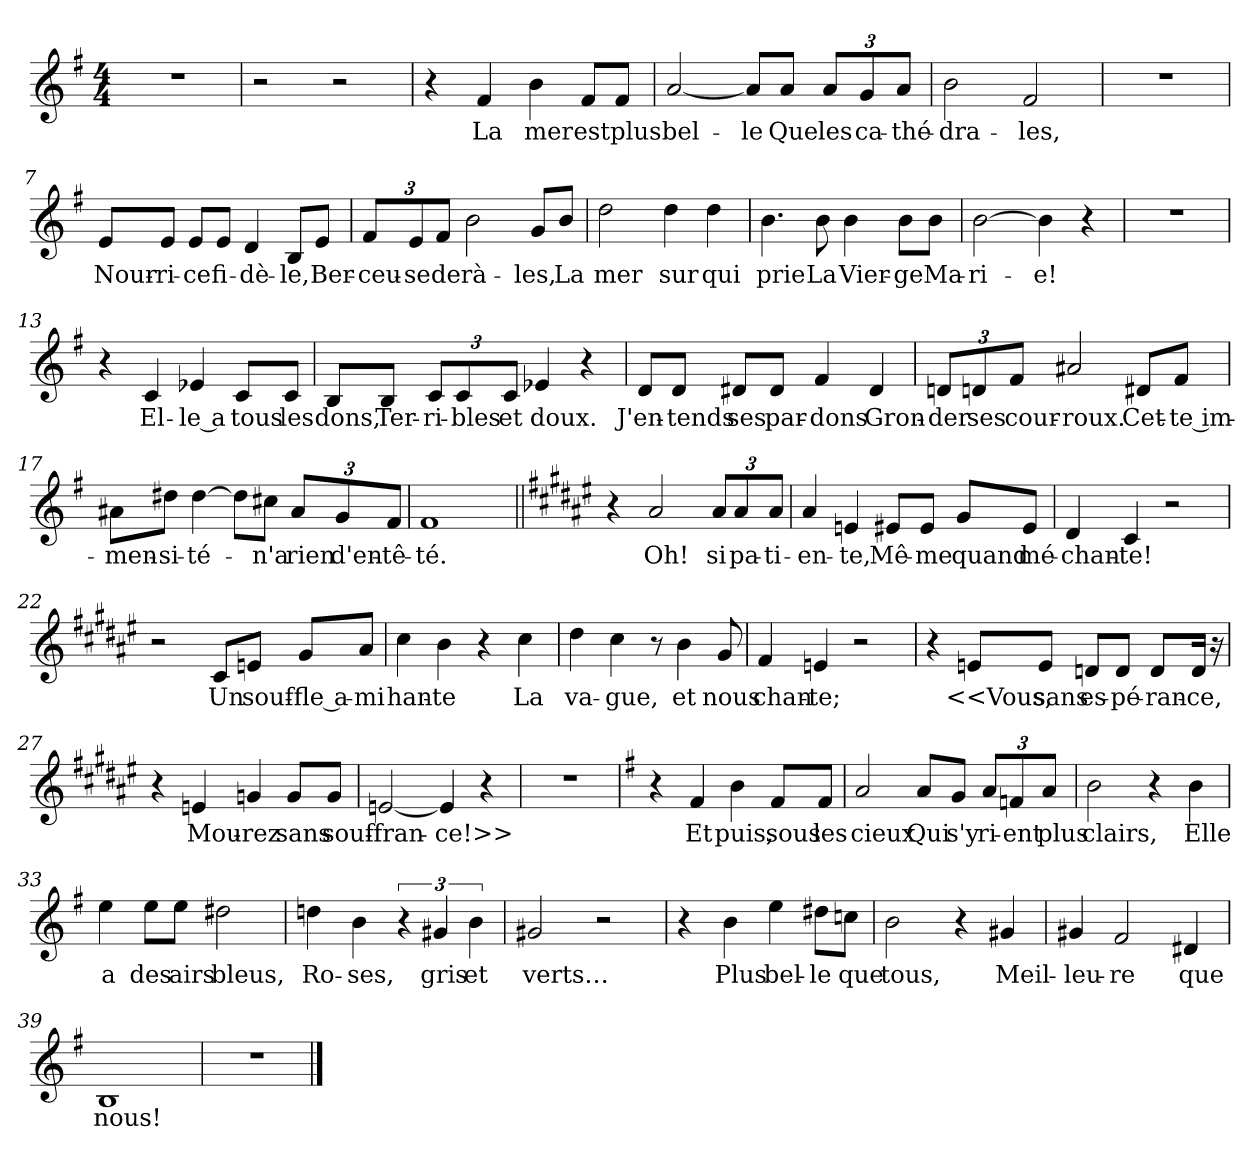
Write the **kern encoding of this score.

**kern	**text
*part1	*part1
*staff1	*staff1
*clefG2	*
*k[f#]	*
*M4/4	*
=1	=1
1r	.
=2	=2
2r	.
2r	.
=3	=3
4r	.
!	!LO:LY:b
4f#/	La
!	!LO:LY:b
4b\	mer
!	!LO:LY:b
8f#/L	est
!	!LO:LY:b
8f#/J	plus
=4	=4
!	!LO:LY:b
[2a/	bel-
!	!LO:LY:b
8a/L]	-le
!	!LO:LY:b
8a/J	Que
!	!LO:LY:b
12a/L	les
!	!LO:LY:b
12g/	ca-
!	!LO:LY:b
12a/J	-thé-
=5	=5
!	!LO:LY:b
2b\	-dra-
!	!LO:LY:b
2f#/	-les,
=6	=6
1r	.
=7	=7
!	!LO:LY:b
8e/L	Nour-
!	!LO:LY:b
8e/J	-ri-
!	!LO:LY:b
8e/L	-ce
!	!LO:LY:b
8e/J	fi-
!	!LO:LY:b
4d/	-dè-
!	!LO:LY:b
8B/L	-le,
!	!LO:LY:b
8e/J	Ber-
=8	=8
!	!LO:LY:b
12f#/L	-ceu-
!	!LO:LY:b
12e/	-se
!	!LO:LY:b
12f#/J	de
!	!LO:LY:b
2b\	rà-
!	!LO:LY:b
8g/L	-les,
!	!LO:LY:b
8b/J	La
!!LO:LB:g=z
=9	=9
!	!LO:LY:b
2dd\	mer
!	!LO:LY:b
4dd\	sur
!	!LO:LY:b
4dd\	qui
=10	=10
!	!LO:LY:b
4.b\	prie
!	!LO:LY:b
8b\	La
!	!LO:LY:b
4b\	Vier-
!	!LO:LY:b
8b\L	-ge
!	!LO:LY:b
8b\J	Ma-
=11	=11
!	!LO:LY:b
[2b\	-ri-
!	!LO:LY:b
4b\]	-e!
4r	.
=12	=12
1r	.
=13	=13
4r	.
!	!LO:LY:b
4c/	El-
!	!LO:LY:b
4e-X/	-le a
!	!LO:LY:b
8c/L	tous
!	!LO:LY:b
8c/J	les
=14	=14
!	!LO:LY:b
8B/L	dons,
!	!LO:LY:b
8B/J	Ter-
!	!LO:LY:b
12c/L	-ri-
!	!LO:LY:b
12c/	-bles
!	!LO:LY:b
12c/J	et
!	!LO:LY:b
4e-X/	doux.
4r	.
!!LO:LB:g=z
=15	=15
!	!LO:LY:b
8d/L	J'en-
!	!LO:LY:b
8d/J	-tends
!	!LO:LY:b
8d#X/L	ses
!	!LO:LY:b
8d#/J	par-
!	!LO:LY:b
4f#/	-dons
!	!LO:LY:b
4d#/	Gron-
=16	=16
!	!LO:LY:b
12dn/L	-der
!	!LO:LY:b
12dn/	ses
!	!LO:LY:b
12f#/J	cour-
!	!LO:LY:b
2a#X/	-roux.
!	!LO:LY:b
8d#X/L	Cet-
!	!LO:LY:b
8f#/J	-te im-
=17	=17
!	!LO:LY:b
8a#X\L	-men-
!	!LO:LY:b
8dd#X\J	-si-
!	!LO:LY:b
[4dd#\	-té-
8dd#\L]	.
!	!LO:LY:b
8cc#X\J	n'a
!	!LO:LY:b
12a#/L	rien
!	!LO:LY:b
12g/	d'en-
!	!LO:LY:b
12f#/J	-tê-
=18	=18
!	!LO:LY:b
1f#	-té.
!!LO:LB:g=z
=19||	=19||
*k[f#c#g#d#a#e#]	*
4r	.
!	!LO:LY:b
2a#/	Oh!
!	!LO:LY:b
12a#/L	si
!	!LO:LY:b
12a#/	pa-
!	!LO:LY:b
12a#/J	-ti-
=20	=20
!	!LO:LY:b
4a#/	-en-
!	!LO:LY:b
4en/	-te,
!	!LO:LY:b
8e#X/L	Mê-
!	!LO:LY:b
8e#/J	-me
!	!LO:LY:b
8g#/L	quand
!	!LO:LY:b
8e#/J	mé-
=21	=21
!	!LO:LY:b
4d#/	-chan-
!	!LO:LY:b
4c#/	-te!
2r	.
=22	=22
2r	.
!	!LO:LY:b
8c#/L	Un
!	!LO:LY:b
8en/J	souf-
!	!LO:LY:b
8g#/L	-fle a-
!	!LO:LY:b
8a#/J	-mi
=23	=23
!	!LO:LY:b
4cc#\	han-
!	!LO:LY:b
4b\	-te
4r	.
!	!LO:LY:b
4cc#\	La
=24	=24
!	!LO:LY:b
4dd#\	va-
!	!LO:LY:b
4cc#\	-gue,
8r	.
!	!LO:LY:b
4b\	et
!	!LO:LY:b
8g#/	nous
=25	=25
!	!LO:LY:b
4f#/	chan-
!	!LO:LY:b
4en/	-te;
2r	.
!!LO:LB:g=z
=26	=26
4r	.
!	!LO:LY:b
8en/L	<<Vous,
!	!LO:LY:b
8e/J	sans
!	!LO:LY:b
8dn/L	es-
!	!LO:LY:b
8d/J	-pé-
!	!LO:LY:b
8d/L	-ran-
!	!LO:LY:b
16d/Jk	-ce,
16r	.
=27	=27
4r	.
!	!LO:LY:b
4en/	Mou-
!	!LO:LY:b
4gn/	-rez
!	!LO:LY:b
8g/L	sans
!	!LO:LY:b
8g/J	souf-
=28	=28
!	!LO:LY:b
[2en/	-fran-
!	!LO:LY:b
4e/]	-ce!>>
4r	.
=29	=29
1r	.
=30	=30
*k[f#]	*
4r	.
!	!LO:LY:b
4f#/	Et
!	!LO:LY:b
4b\	puis,
!	!LO:LY:b
8f#/L	sous
!	!LO:LY:b
8f#/J	les
=31	=31
!	!LO:LY:b
2a/	cieux
!	!LO:LY:b
8a/L	Qui
!	!LO:LY:b
8g/J	s'y
!	!LO:LY:b
12a/L	ri-
!	!LO:LY:b
12fn/	-ent
!	!LO:LY:b
12a/J	plus
!!LO:LB:g=z
=32	=32
!	!LO:LY:b
2b\	clairs,
4r	.
!	!LO:LY:b
4b\	Elle
=33	=33
!	!LO:LY:b
4ee\	a
!	!LO:LY:b
8ee\L	des
!	!LO:LY:b
8ee\J	airs
!	!LO:LY:b
2dd#X\	bleus,
=34	=34
!	!LO:LY:b
4ddn\	Ro-
!	!LO:LY:b
4b\	-ses,
6r	.
!	!LO:LY:b
6g#X/	gris
!	!LO:LY:b
6b\	et
=35	=35
!	!LO:LY:b
2g#X/	verts…
2r	.
=36	=36
4r	.
!	!LO:LY:b
4b\	Plus
!	!LO:LY:b
4ee\	bel-
!	!LO:LY:b
8dd#X\L	-le
!	!LO:LY:b
8ccn\J	que
=37	=37
!	!LO:LY:b
2b\	tous,
4r	.
!	!LO:LY:b
4g#X/	Meil-
=38	=38
!	!LO:LY:b
4g#X/	-leu-
!	!LO:LY:b
2f#/	-re
!	!LO:LY:b
4d#X/	que
=39	=39
!	!LO:LY:b
1B	nous!
=40	=40
1r	.
==	==
*-	*-
